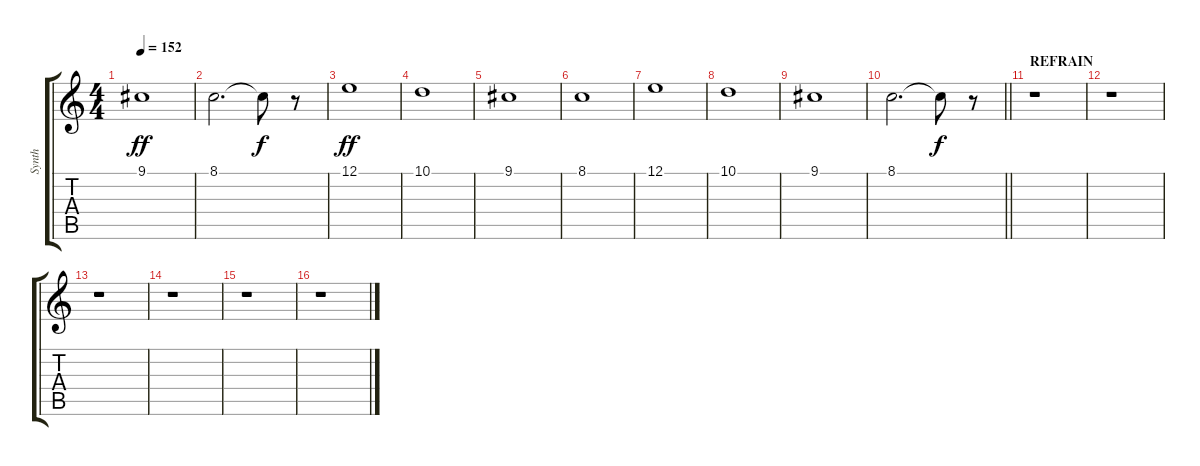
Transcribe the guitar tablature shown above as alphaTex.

\track ("Synth" "Synth") {instrument pad4choir}
\staff {score tabs}
\tuning (E4 B3 G3 D3 A2 E2) {hide}
\ts (4 4)
\tempo 152
\clef g2
\ks c
9.1.1{dy ff} |
8.1.2{d} 8.1{t}.8{dy f} r.8 |
12.1.1{dy ff} |
10.1.1 |
9.1.1 |
8.1.1 |
12.1.1 |
10.1.1 |
9.1.1 |
\barLineRight lightlight
8.1.2{d} 8.1{t}.8{dy f} r.8 |
\section ("" "REFRAIN")
r.1 |
r.1 |
r.1 |
r.1 |
r.1 |
r.1
